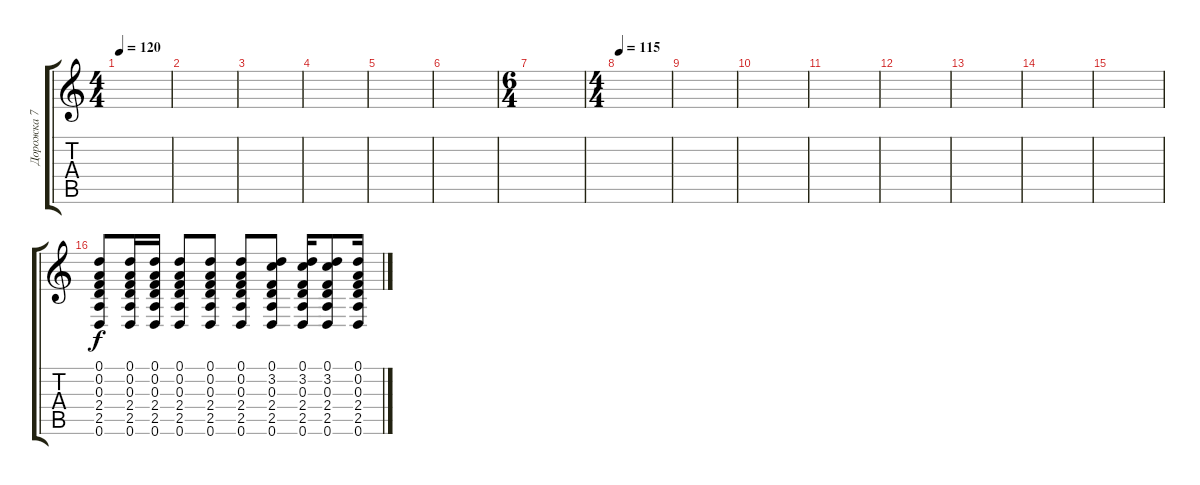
\track ("Дорожка 7" "Дорожка 7") {instrument acousticguitarsteel}
\staff {score tabs}
\tuning (D4 A3 F3 C3 G2 D2) {hide}
\ts (4 4)
\tempo 120
\clef g2
\ks c
|
|
|
|
|
|
\ts (6 4)
|
\ts (4 4)
\tempo 115
|
|
|
|
|
|
|
|
(0.1 0.2 0.3 2.4 2.5 0.6).8 (0.1 0.2 0.3 2.4 2.5 0.6).16 (0.1 0.2 0.3 2.4 2.5 0.6).16 (0.1 0.2 0.3 2.4 2.5 0.6).8 (0.1 0.2 0.3 2.4 2.5 0.6).8 (0.1 0.2 0.3 2.4 2.5 0.6).8 (0.1 3.2 0.3 2.4 2.5 0.6).8 (0.1 3.2 0.3 2.4 2.5 0.6).16 (0.1 3.2 0.3 2.4 2.5 0.6).8 (0.1 0.2 0.3 2.4 2.5 0.6).16
